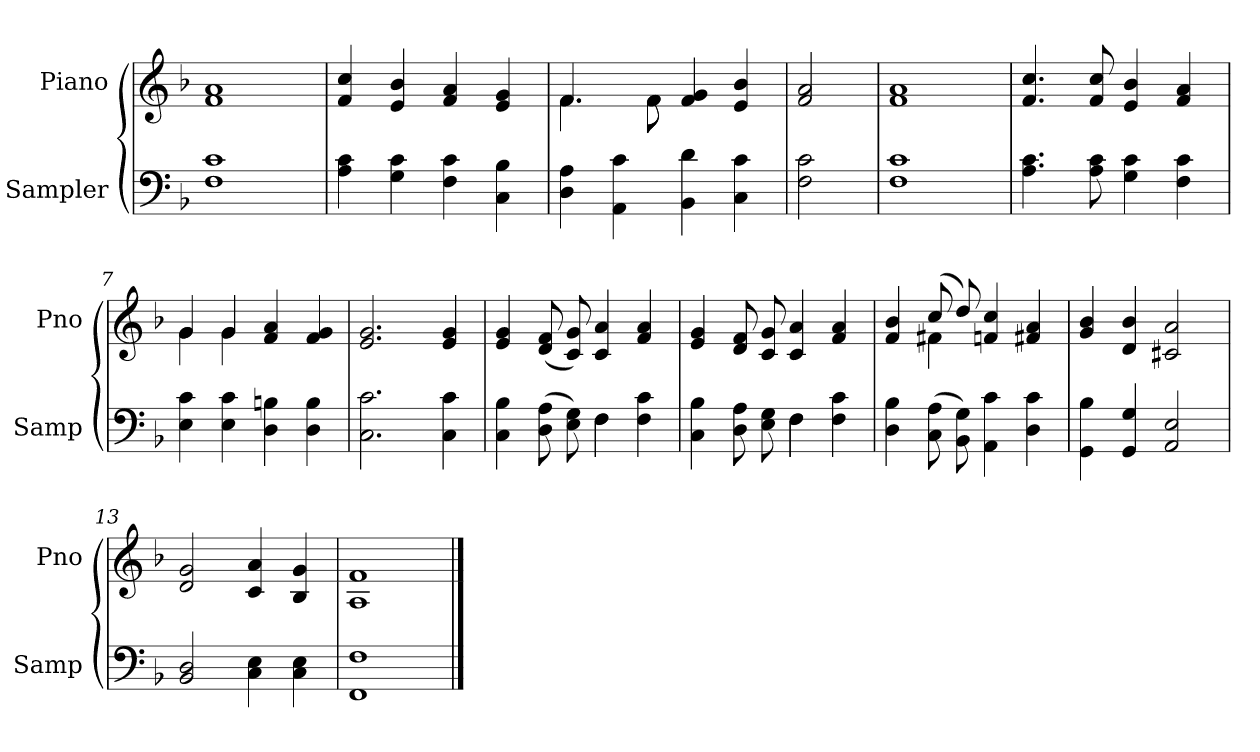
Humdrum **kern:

**kern	**kern
*part2	*part1
*staff2	*staff1
*I"Sampler	*I"Piano
*I'Samp	*I'Pno
*clefF4	*clefG2
*k[b-]	*k[b-]
*F:	*F:
=1	=1
1F 1c	1f 1a
=2	=2
4A 4c	4f 4cc
4G 4c	4e 4b-
4F 4c	4f 4a
4C 4B-	4e 4g
=3	=3
*	*^
4D 4A	4.f/	4.f
4AA 4c	.	.
.	8f\	8f
4BB- 4d	4f 4g	2ryy
4C 4c	4e 4b-	.
*	*v	*v
=4	=4
2F 2c	2f 2a
=5	=5
1F 1c	1f 1a
=6	=6
4.A 4.c	4.f 4.cc
8A 8c	8f 8cc
4G 4c	4e 4b-
4F 4c	4f 4a
=7	=7
*	*^
4E 4c	4g/	4g
4E 4c	4g/	4g
4D 4Bn	4f 4a	2ryy
4D 4B	4f 4g	.
*	*v	*v
=8	=8
2.C 2.c	2.e 2.g
4C 4c	4e 4g
=9	=9
*^	*
4C 4B-	2ryy	4e 4g
(8D\ 8A\	.	(8d/ 8f/
8E\ 8G\)	.	8c/ 8g/)
4F\	4F	4c 4a
4F 4c	4ryy	4f 4a
=10	=10	=10
4C 4B-	2ryy	4e 4g
8D\ 8A\	.	8d/ 8f/
8E\ 8G\	.	8c/ 8g/
4F\	4F	4c 4a
4F 4c	4ryy	4f 4a
*v	*v	*
=11	=11
*	*^
4D 4B-	4f 4b-	4ryy
(8C\ 8A\	(8cc/	4f#
8BB-\ 8G\)	8dd/)	.
4AA 4c	4f 4cc	2ryy
4D 4c	4f#X 4a	.
*	*v	*v
=12	=12
4GG 4B-	4g 4b-
4GG 4G	4d 4b-
2AA 2E	2c#X 2a
=13	=13
2BB- 2D	2d 2g
4C 4E	4c 4a
4C 4E	4B- 4g
=14	=14
1FF 1F	1A 1f
==	==
*-	*-
